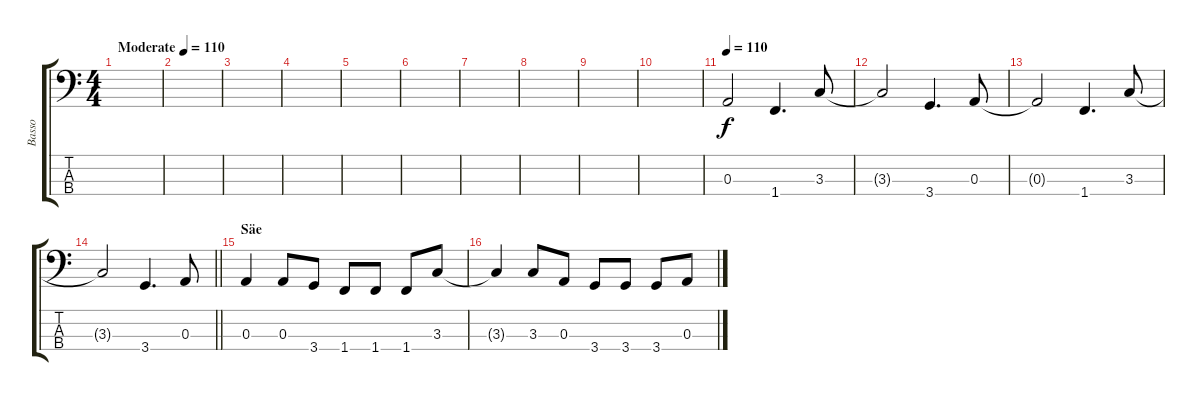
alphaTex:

\track ("Basso" "Basso") {instrument electricbasspick}
\staff {score tabs}
\tuning (G2 D2 A1 E1) {hide}
\ts (4 4)
\tempo (110 "Moderate")
\tempo 90
\tempo (110 "Moderate")
\clef f4
\ks c
|
|
|
|
|
|
|
|
|
|
\tempo 110
0.3.2 1.4.4{d} 3.3.8 |
3.3{t}.2 3.4.4{d} 0.3.8 |
0.3{t}.2 1.4.4{d} 3.3.8 |
\barLineRight lightlight
3.3{t}.2 3.4.4{d} 0.3.8 |
\section ("" "Säe")
0.3.4 0.3.8 3.4.8 1.4.8 1.4.8 1.4.8 3.3.8 |
3.3{t}.4 3.3.8 0.3.8 3.4.8 3.4.8 3.4.8 0.3.8
